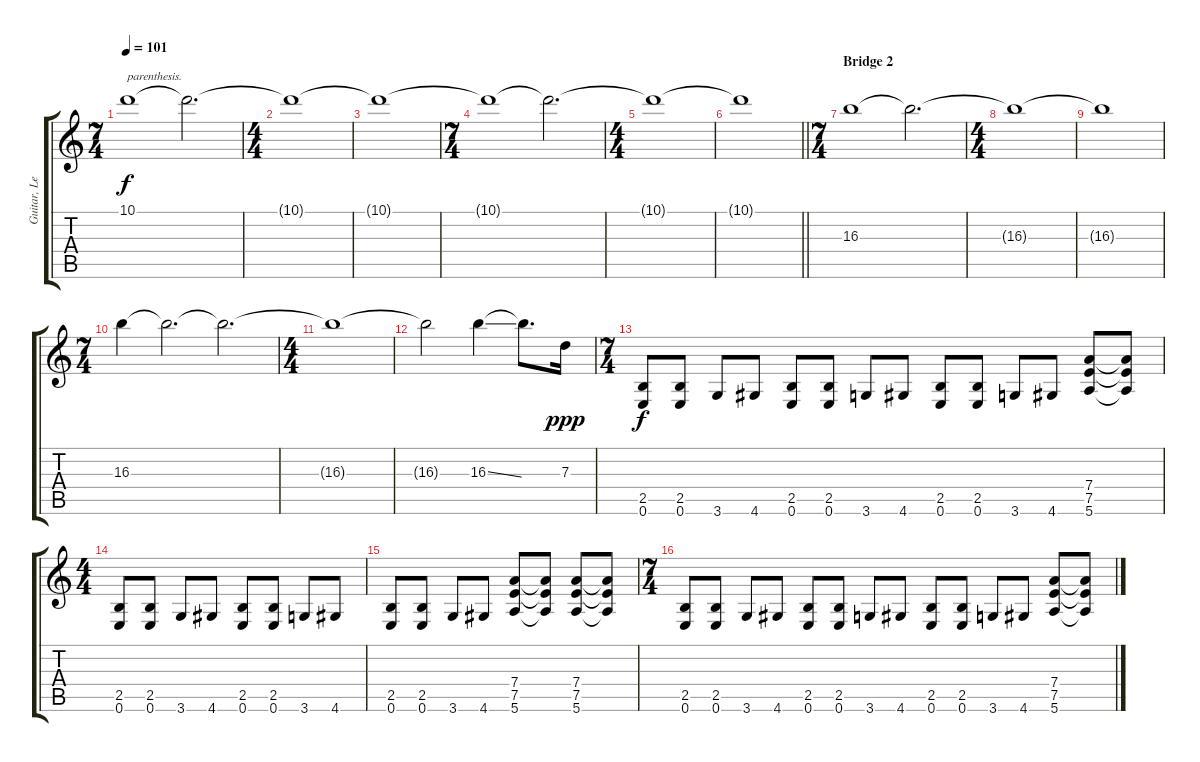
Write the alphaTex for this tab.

\track ("Guitar, Lead" "Guitar, Le") {instrument overdrivenguitar}
\staff {score tabs}
\tuning (E4 B3 G3 D3 A2 E2) {hide}
\ts (7 4)
\tempo 101
\clef g2
\ks c
10.1{t}.1{txt "parenthesis." dy f} 10.1{t}.2{d} |
\ts (4 4)
10.1{t}.1 |
10.1{t}.1 |
\ts (7 4)
10.1{t}.1 10.1{t}.2{d} |
\ts (4 4)
10.1{t}.1 |
\barLineRight lightlight
10.1{t}.1 |
\ts (7 4)
\section ("" "Bridge 2")
16.3.1{volume 6} 16.3{t}.2{d} |
\ts (4 4)
16.3{t}.1 |
16.3{t}.1 |
\ts (7 4)
16.3.4{volume 6} 16.3{t}.2{d volume 10} 16.3{t}.2{d} |
\ts (4 4)
16.3{t}.1{volume 16} |
16.3{t}.2 16.3{ss}.4 16.3{t}.8{d} 7.3.16{dy ppp} |
\ts (7 4)
(2.5 0.6).8{dy f volume 13} (2.5 0.6).8 3.6.8 4.6.8 (2.5 0.6).8 (2.5 0.6).8 3.6.8 4.6.8 (2.5 0.6).8 (2.5 0.6).8 3.6.8 4.6.8 (7.4 7.5 5.6).8 (7.4{t} 7.5{t} 5.6{t}).8 |
\ts (4 4)
(2.5 0.6).8 (2.5 0.6).8 3.6.8 4.6.8 (2.5 0.6).8 (2.5 0.6).8 3.6.8 4.6.8 |
(2.5 0.6).8 (2.5 0.6).8 3.6.8 4.6.8 (7.4 7.5 5.6).8 (7.4{t} 7.5{t} 5.6{t}).8 (7.4 7.5 5.6).8 (7.4{t} 7.5{t} 5.6{t}).8 |
\ts (7 4)
(2.5 0.6).8{volume 13} (2.5 0.6).8 3.6.8 4.6.8 (2.5 0.6).8 (2.5 0.6).8 3.6.8 4.6.8 (2.5 0.6).8 (2.5 0.6).8 3.6.8 4.6.8 (7.4 7.5 5.6).8 (7.4{t} 7.5{t} 5.6{t}).8
